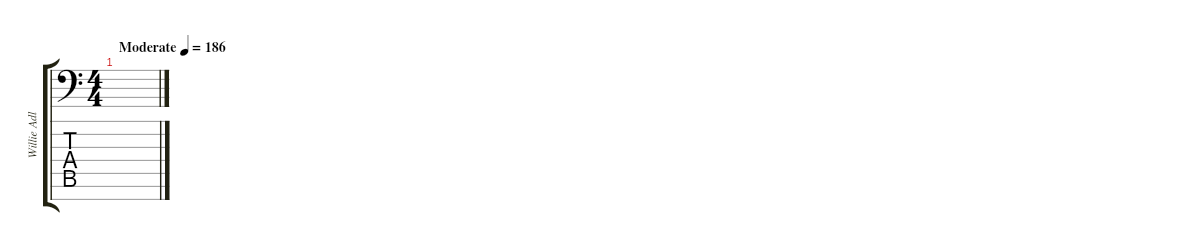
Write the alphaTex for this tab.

\track ("Willie Adler - Rhythm Guitar (" "Willie Adl") {instrument overdrivenguitar}
\staff {score tabs}
\tuning (E4 B3 G3 D3 A2 D2 C-1) {hide}
\ts (4 4)
\tempo (186 "Moderate")
\clef f4
\ks c
